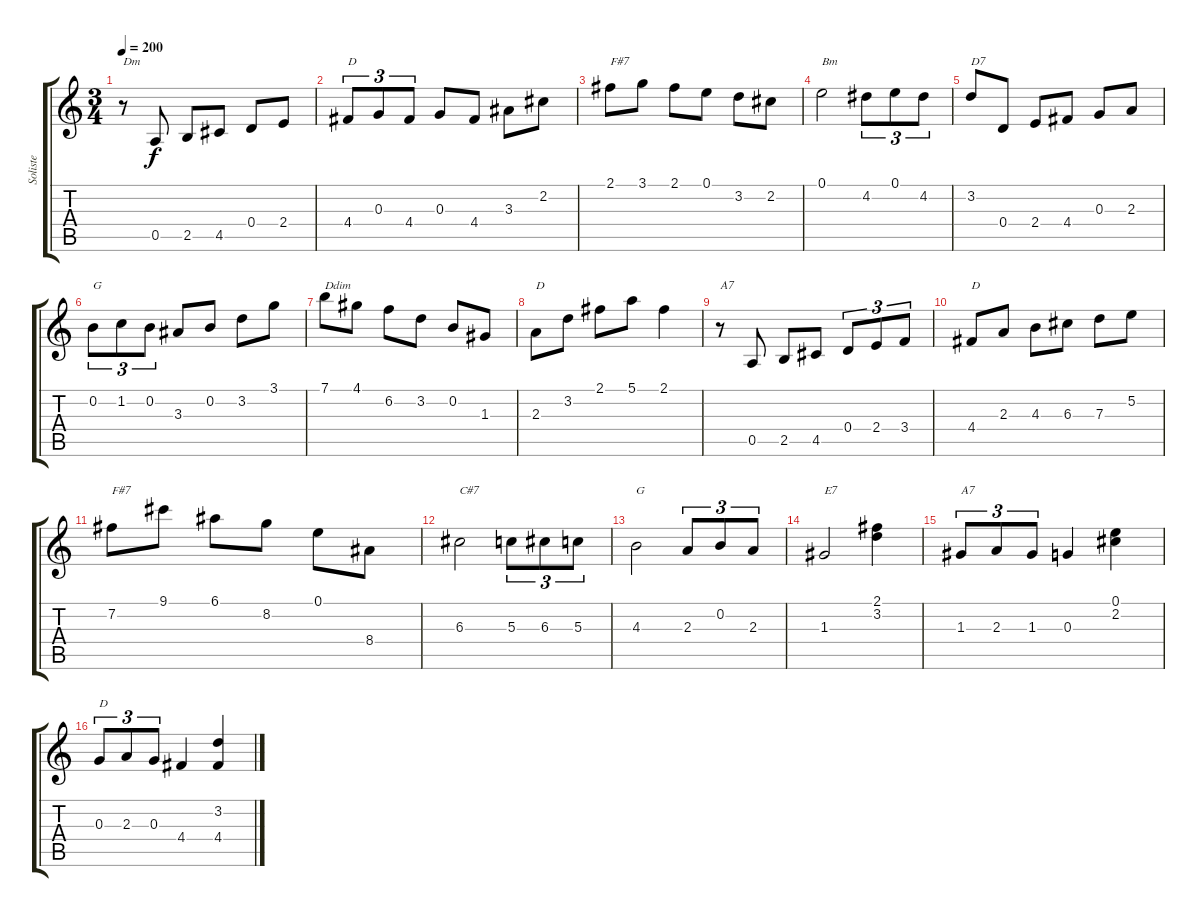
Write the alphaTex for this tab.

\track ("Soliste" "Soliste") {instrument acousticguitarnylon}
\staff {score tabs}
\tuning (E4 B3 G3 D3 A2 E2) {hide}
\ts (3 4)
\tempo 200
\clef g2
\ks c
r.8{txt "Dm" dy f} 0.5.8 2.5.8 4.5.8 0.4.8 2.4.8 |
4.4.8{tu (3 2) txt "D"} 0.3.8{tu (3 2)} 4.4.8{tu (3 2)} 0.3.8 4.4.8 3.3.8 2.2.8 |
2.1.8{txt "F#7"} 3.1.8 2.1.8 0.1.8 3.2.8 2.2.8 |
0.1.2{txt "Bm"} 4.2.8{tu (3 2)} 0.1.8{tu (3 2)} 4.2.8{tu (3 2)} |
3.2.8{txt "D7"} 0.4.8 2.4.8 4.4.8 0.3.8 2.3.8 |
0.2.8{tu (3 2) txt "G"} 1.2.8{tu (3 2)} 0.2.8{tu (3 2)} 3.3.8 0.2.8 3.2.8 3.1.8 |
7.1.8{txt "Ddim"} 4.1.8 6.2.8 3.2.8 0.2.8 1.3.8 |
2.3.8{txt "D"} 3.2.8 2.1.8 5.1.8 2.1.4 |
r.8{txt "A7"} 0.5.8 2.5.8 4.5.8 0.4.8{tu (3 2)} 2.4.8{tu (3 2)} 3.4.8{tu (3 2)} |
4.4.8{txt "D"} 2.3.8 4.3.8 6.3.8 7.3.8 5.2.8 |
7.2.8{txt "F#7"} 9.1.8 6.1.8 8.2.8 0.1.8 8.4.8 |
6.3.2{txt "C#7"} 5.3.8{tu (3 2)} 6.3.8{tu (3 2)} 5.3.8{tu (3 2)} |
4.3.2{txt "G"} 2.3.8{tu (3 2)} 0.2.8{tu (3 2)} 2.3.8{tu (3 2)} |
1.3.2{txt "E7"} (2.1 3.2).4 |
1.3.8{tu (3 2) txt "A7"} 2.3.8{tu (3 2)} 1.3.8{tu (3 2)} 0.3.4 (0.1 2.2).4 |
0.3.8{tu (3 2) txt "D"} 2.3.8{tu (3 2)} 0.3.8{tu (3 2)} 4.4.4 (3.2 4.4).4
